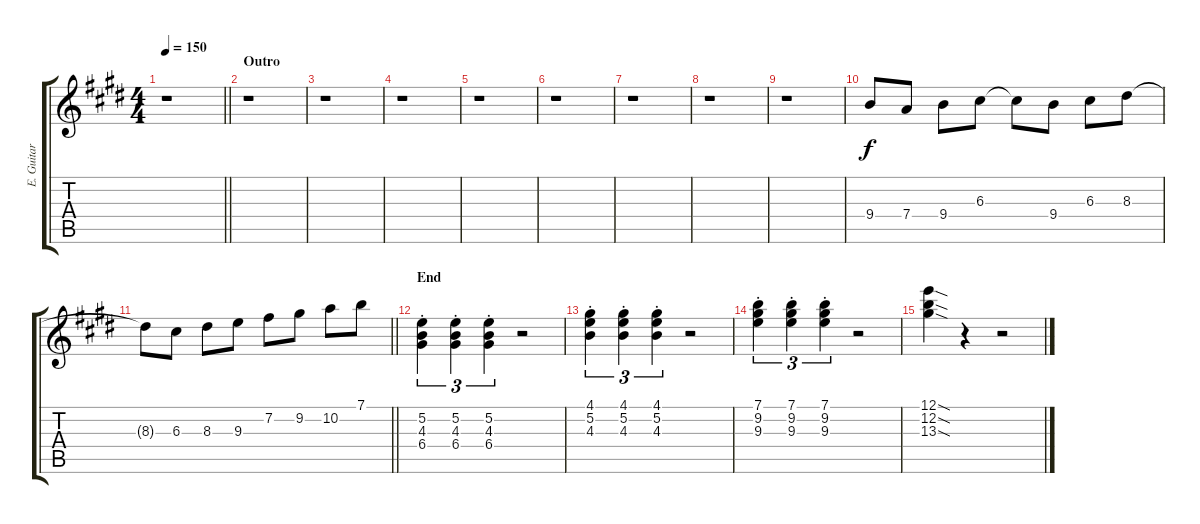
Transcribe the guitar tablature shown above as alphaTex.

\track ("E. Guitar II" "E. Guitar ") {instrument overdrivenguitar}
\staff {score tabs}
\tuning (E4 B3 G3 D3 A2 E2) {hide}
\ts (4 4)
\tempo 150
\clef g2
\barLineRight lightlight
\ks e
r.1{dy f} |
\section ("" "Outro")
r.1 |
r.1 |
r.1 |
r.1 |
r.1 |
r.1 |
r.1 |
r.1 |
9.4.8 7.4.8 9.4.8 6.3.8 6.3{t}.8 9.4.8 6.3.8 8.3.8 |
\barLineRight lightlight
8.3{t}.8 6.3.8 8.3.8 9.3.8 7.2.8 9.2.8 10.2.8 7.1.8 |
\section ("" "End")
(5.2{st} 4.3{st} 6.4{st}).4{tu (3 2)} (5.2{st} 4.3{st} 6.4{st}).4{tu (3 2)} (5.2{st} 4.3{st} 6.4{st}).4{tu (3 2)} r.2 |
(4.1{st} 5.2{st} 4.3{st}).4{tu (3 2)} (4.1{st} 5.2{st} 4.3{st}).4{tu (3 2)} (4.1{st} 5.2{st} 4.3{st}).4{tu (3 2)} r.2 |
(7.1{st} 9.2{st} 9.3{st}).4{tu (3 2)} (7.1{st} 9.2{st} 9.3{st}).4{tu (3 2)} (7.1{st} 9.2{st} 9.3{st}).4{tu (3 2)} r.2 |
(12.1{sod} 12.2{sod} 13.3{sod}).4 r.4 r.2
